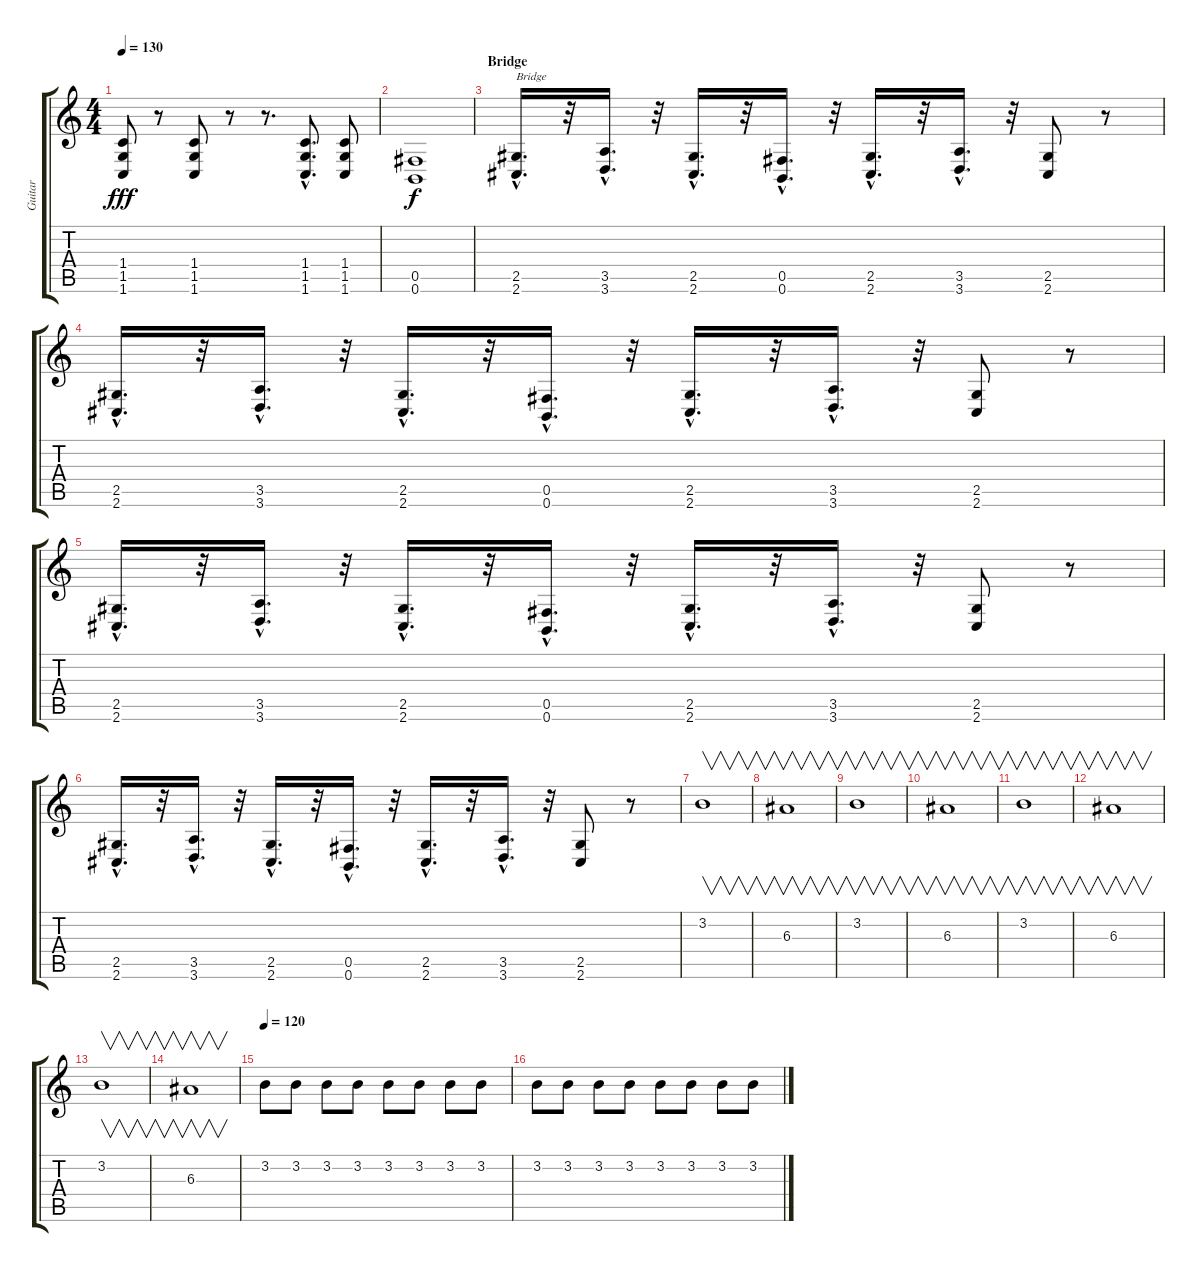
\track ("Guitar" "Guitar") {instrument distortionguitar}
\staff {score tabs}
\tuning (Db4 Ab3 E3 B2 Gb2 B1) {hide}
\ts (4 4)
\tempo 130
\clef g2
\ks c
(1.4 1.5 1.6).8{dy fff} r.8 (1.4 1.5 1.6).8 r.8 r.8{d} (1.4{hac} 1.5{hac} 1.6{hac}).8{d} (1.4 1.5 1.6).8 |
(0.5 0.6).1{dy f} |
\section ("" "Bridge")
(2.5{hac} 2.6{hac}).16{d txt "Bridge" instrument electricguitarmuted} r.32 (3.5{hac} 3.6{hac}).16{d} r.32 (2.5{hac} 2.6{hac}).16{d} r.32 (0.5{hac} 0.6{hac}).16{d} r.32 (2.5{hac} 2.6{hac}).16{d} r.32 (3.5{hac} 3.6{hac}).16{d} r.32 (2.5 2.6).8 r.8 |
(2.5{hac} 2.6{hac}).16{d} r.32 (3.5{hac} 3.6{hac}).16{d} r.32 (2.5{hac} 2.6{hac}).16{d} r.32 (0.5{hac} 0.6{hac}).16{d} r.32 (2.5{hac} 2.6{hac}).16{d} r.32 (3.5{hac} 3.6{hac}).16{d} r.32 (2.5 2.6).8 r.8 |
(2.5{hac} 2.6{hac}).16{d} r.32 (3.5{hac} 3.6{hac}).16{d} r.32 (2.5{hac} 2.6{hac}).16{d} r.32 (0.5{hac} 0.6{hac}).16{d} r.32 (2.5{hac} 2.6{hac}).16{d} r.32 (3.5{hac} 3.6{hac}).16{d} r.32 (2.5 2.6).8 r.8 |
(2.5{hac} 2.6{hac}).16{d} r.32 (3.5{hac} 3.6{hac}).16{d} r.32 (2.5{hac} 2.6{hac}).16{d} r.32 (0.5{hac} 0.6{hac}).16{d} r.32 (2.5{hac} 2.6{hac}).16{d} r.32 (3.5{hac} 3.6{hac}).16{d} r.32 (2.5 2.6).8 r.8 |
3.2.1{v volume 12 instrument distortionguitar} |
6.3.1{v} |
3.2.1{v} |
6.3.1{v} |
3.2.1{v} |
6.3.1{v} |
3.2.1{v} |
6.3.1{v} |
\tempo 120
3.2.8{volume 12} 3.2.8 3.2.8 3.2.8 3.2.8 3.2.8 3.2.8 3.2.8 |
3.2.8 3.2.8 3.2.8 3.2.8 3.2.8 3.2.8 3.2.8 3.2.8
